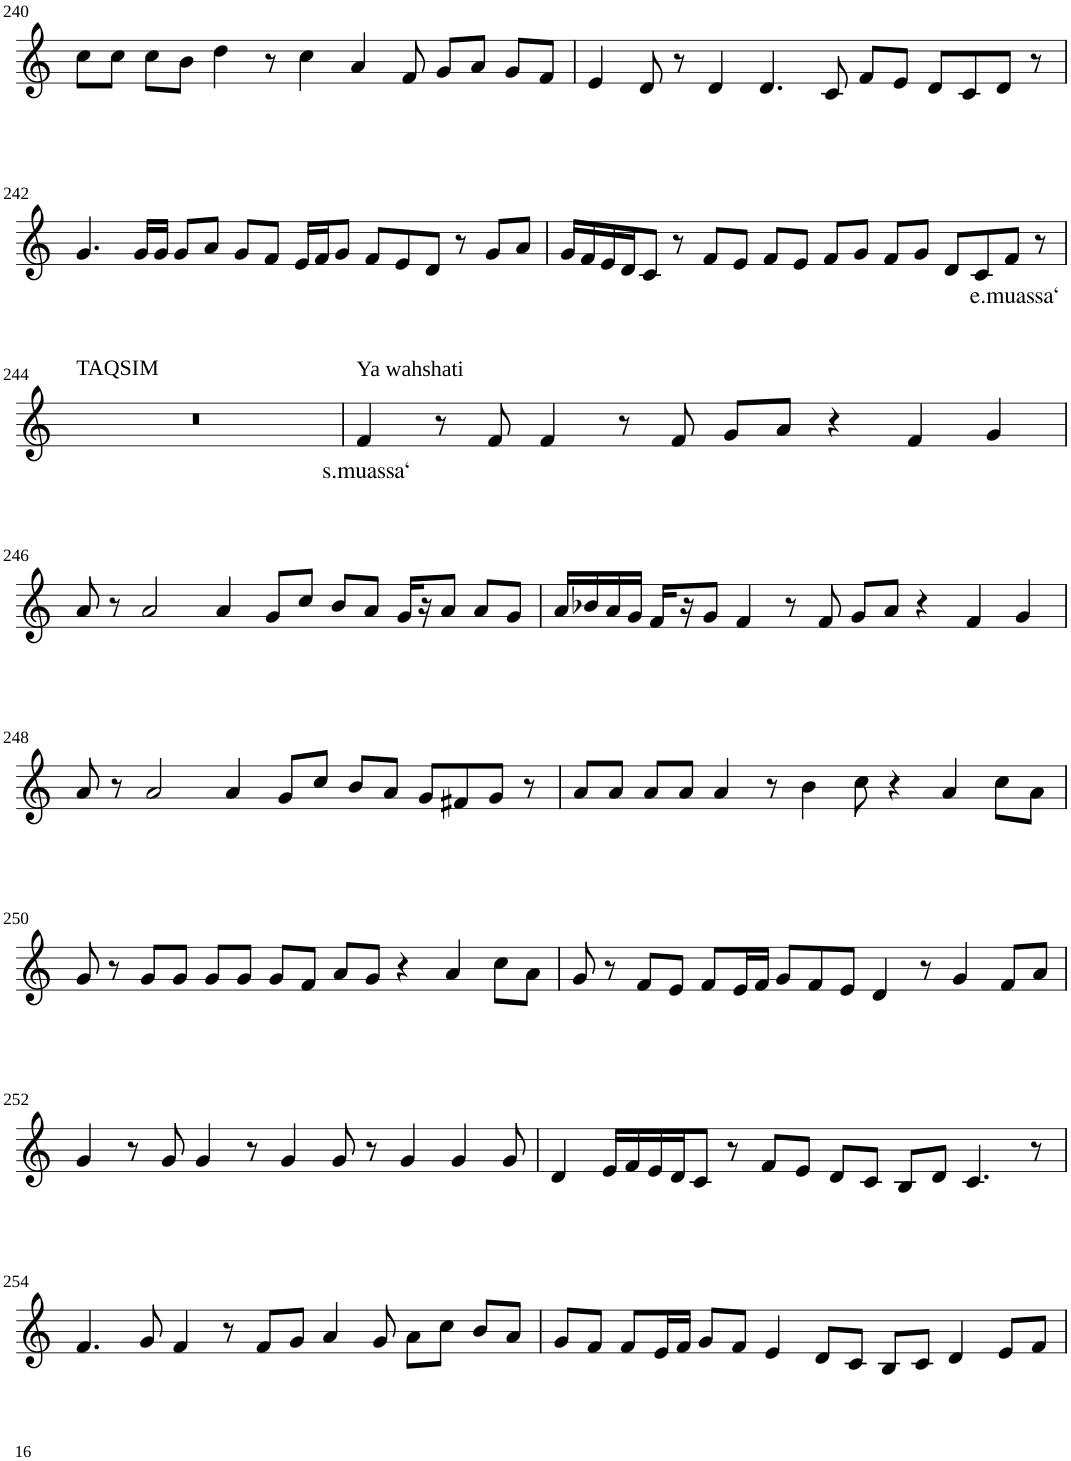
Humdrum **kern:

**kern	**text
*part1	*part1
*staff1	*staff1
*I"Violin	*
!!LO:PB:g=z
*clefG2	*
*k[]	*
*M8/4	*
=240	=240
8cc\L	.
8cc\J	.
8cc\L	.
8b\J	.
4dd\	.
8r	.
4cc\	.
4a/	.
8f/	.
8g/L	.
8a/J	.
8g/L	.
8f/J	.
=241	=241
4e/	.
8d/	.
8r	.
4d/	.
4.d/	.
8c/	.
8f/L	.
8e/J	.
8d/L	.
8c/	.
8d/J	.
8r	.
!!LO:LB:g=z
=242	=242
4.g/	.
16g/LL	.
16g/JJ	.
8g/L	.
8a/J	.
8g/L	.
8f/J	.
16e/LL	.
16f/J	.
8g/J	.
8f/L	.
8e/	.
8d/J	.
8r	.
8g/L	.
8a/J	.
=243	=243
16g/LL	.
16f/	.
16e/	.
16d/J	.
8c/J	.
8r	.
8f/L	.
8e/J	.
8f/L	.
8e/J	.
8f/L	.
8g/J	.
8f/L	.
8g/J	.
8d/L	.
8c/	.
!	!LO:LY:b
8f/J	e.muassa‘
8r	.
!!LO:LB:g=z
=244	=244
!LO:TX:a:t=TAQSIM	!
0r	.
=245	=245
!LO:TX:a:t=Ya wahshati	!
!	!LO:LY:b
4f/	s.muassa‘
8r	.
8f/	.
4f/	.
8r	.
8f/	.
8g/L	.
8a/J	.
4r	.
4f/	.
4g/	.
!!LO:LB:g=z
=246	=246
8a/	.
8r	.
2a/	.
4a/	.
8g/L	.
8cc/J	.
8b/L	.
8a/J	.
16g/LL	.
16r	.
8a/J	.
8a/L	.
8g/J	.
=247	=247
16a/LL	.
16b-X/	.
16a/	.
16g/JJ	.
16f/LL	.
16r	.
8g/J	.
4f/	.
8r	.
8f/	.
8g/L	.
8a/J	.
4r	.
4f/	.
4g/	.
!!LO:LB:g=z
=248	=248
8a/	.
8r	.
2a/	.
4a/	.
8g/L	.
8cc/J	.
8b/L	.
8a/J	.
8g/L	.
8f#X/	.
8g/J	.
8r	.
=249	=249
8a/L	.
8a/J	.
8a/L	.
8a/J	.
4a/	.
8r	.
4b\	.
8cc\	.
4r	.
4a/	.
8cc\L	.
8a\J	.
!!LO:LB:g=z
=250	=250
8g/	.
8r	.
8g/L	.
8g/J	.
8g/L	.
8g/J	.
8g/L	.
8f/J	.
8a/L	.
8g/J	.
4r	.
4a/	.
8cc\L	.
8a\J	.
=251	=251
8g/	.
8r	.
8f/L	.
8e/J	.
8f/L	.
16e/L	.
16f/JJ	.
8g/L	.
8f/	.
8e/J	.
4d/	.
8r	.
4g/	.
8f/L	.
8a/J	.
!!LO:LB:g=z
=252	=252
4g/	.
8r	.
8g/	.
4g/	.
8r	.
4g/	.
8g/	.
8r	.
4g/	.
4g/	.
8g/	.
=253	=253
4d/	.
16e/LL	.
16f/	.
16e/	.
16d/J	.
8c/J	.
8r	.
8f/L	.
8e/J	.
8d/L	.
8c/J	.
8B/L	.
8d/J	.
4.c/	.
8r	.
!!LO:LB:g=z
=254	=254
4.f/	.
8g/	.
4f/	.
8r	.
8f/L	.
8g/J	.
4a/	.
8g/	.
8a\L	.
8cc\J	.
8b/L	.
8a/J	.
=255	=255
8g/L	.
8f/J	.
8f/L	.
16e/L	.
16f/JJ	.
8g/L	.
8f/J	.
4e/	.
8d/L	.
8c/J	.
8B/L	.
8c/J	.
4d/	.
8e/L	.
8f/J	.
=	=
*-	*-
